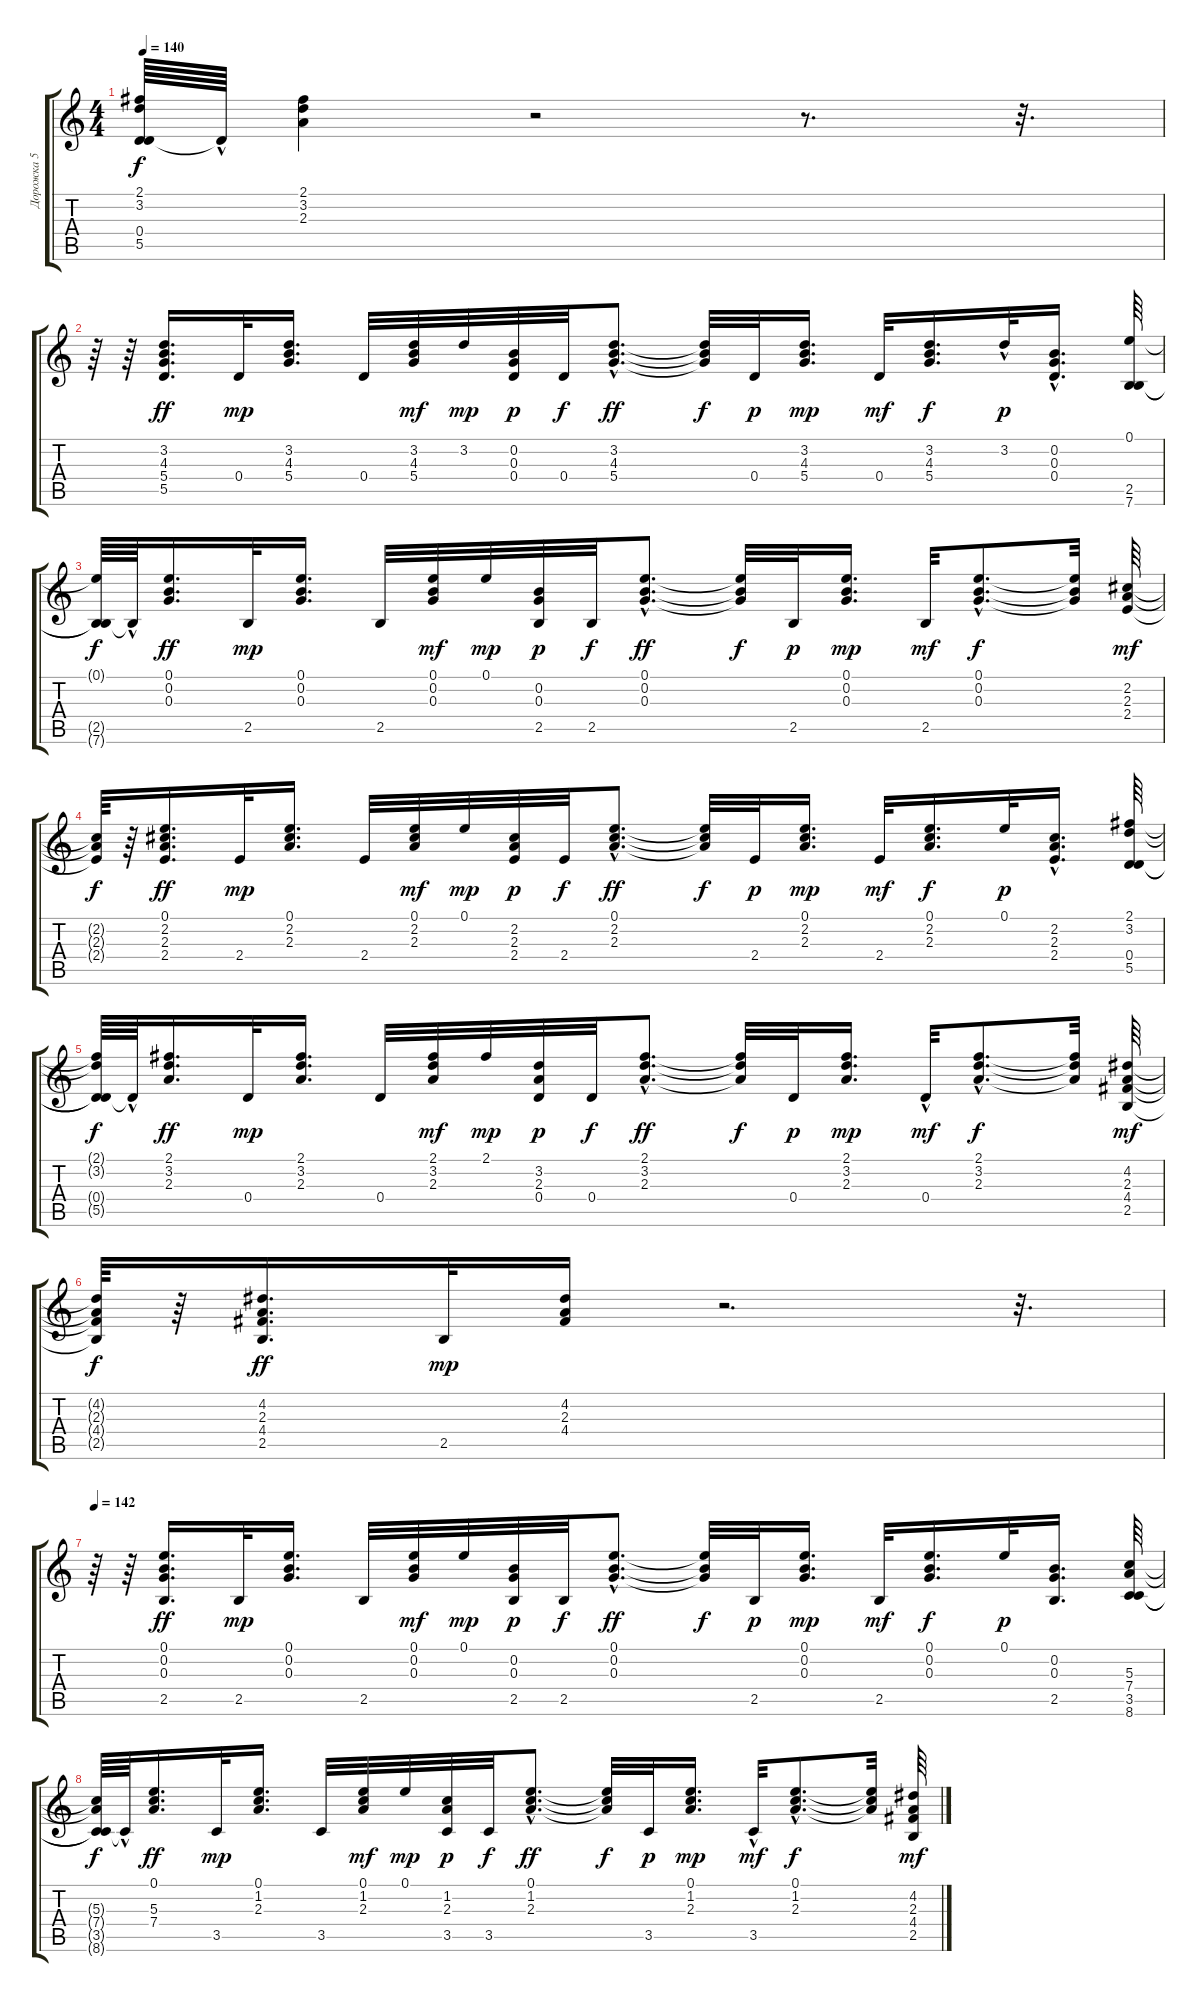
\track ("Дорожка 5" "Дорожка 5") {instrument acousticguitarsteel}
\staff {score tabs}
\tuning (E4 B3 G3 D3 A2 E2) {hide}
\ts (4 4)
\tempo 140
\clef g2
\ks c
(2.1{t} 3.2{t} 0.4{t} 5.5{t}).64{dy f} 5.5{hac t}.64 (2.1 3.2 2.3).4 r.2 r.8{d} r.32{d} |
r.64 r.64 (3.2 4.3 5.4 5.5).16{d dy ff} 0.4.32{dy mp} (3.2 4.3 5.4).16{d} 0.4.32 (3.2 4.3 5.4).32{dy mf} 3.2.32{dy mp} (0.2 0.3 0.4).32{dy p} 0.4.32{dy f} (3.2{hac} 4.3{hac} 5.4{hac}).8{d dy ff} (3.2{t} 4.3{t} 5.4{t}).32{dy f} 0.4.32{dy p} (3.2 4.3 5.4).16{d dy mp} 0.4.32{dy mf} (3.2 4.3 5.4).16{d dy f} 3.2{hac}.32{dy p} (0.2 0.3 0.4{hac}).16{d} (0.1 2.5 7.6).64 |
(0.1{t} 2.5{t} 7.6{t}).64{dy f} 7.6{hac t}.64 (0.1 0.2 0.3).16{d dy ff} 2.5.32{dy mp} (0.1 0.2 0.3).16{d} 2.5.32 (0.1 0.2 0.3).32{dy mf} 0.1.32{dy mp} (0.2 0.3 2.5).32{dy p} 2.5.32{dy f} (0.1{hac} 0.2{hac} 0.3{hac}).8{d dy ff} (0.1{t} 0.2{t} 0.3{t}).32{dy f} 2.5.32{dy p} (0.1 0.2 0.3).16{d dy mp} 2.5.32{dy mf} (0.1{hac} 0.2{hac} 0.3{hac}).8{d dy f} (0.1{t} 0.2{t} 0.3{t}).32 (2.2 2.3 2.4).64{dy mf} |
(2.2{t} 2.3{t} 2.4{t}).64{dy f} r.64 (0.1 2.2 2.3 2.4).16{d dy ff} 2.4.32{dy mp} (0.1 2.2 2.3).16{d} 2.4.32 (0.1 2.2 2.3).32{dy mf} 0.1.32{dy mp} (2.2 2.3 2.4).32{dy p} 2.4.32{dy f} (0.1{hac} 2.2{hac} 2.3{hac}).8{d dy ff} (0.1{t} 2.2{t} 2.3{t}).32{dy f} 2.4.32{dy p} (0.1 2.2 2.3).16{d dy mp} 2.4.32{dy mf} (0.1 2.2 2.3).16{d dy f} 0.1.32{dy p} (2.2{hac} 2.3 2.4{hac}).16{d} (2.1 3.2 0.4 5.5).64 |
(2.1{t} 3.2{t} 0.4{t} 5.5{t}).64{dy f} 5.5{hac t}.64 (2.1 3.2 2.3).16{d dy ff} 0.4.32{dy mp} (2.1 3.2 2.3).16{d} 0.4.32 (2.1 3.2 2.3).32{dy mf} 2.1.32{dy mp} (3.2 2.3 0.4).32{dy p} 0.4.32{dy f} (2.1{hac} 3.2{hac} 2.3{hac}).8{d dy ff} (2.1{t} 3.2{t} 2.3{t}).32{dy f} 0.4.32{dy p} (2.1 3.2 2.3).16{d dy mp} 0.4{hac}.32{dy mf} (2.1{hac} 3.2{hac} 2.3{hac}).8{d dy f} (2.1{t} 3.2{t} 2.3{t}).32 (4.2 2.3 4.4 2.5).64{dy mf} |
(4.2{t} 2.3{t} 4.4{t} 2.5{t}).64{dy f} r.64 (4.2 2.3 4.4 2.5).16{d dy ff} 2.5.32{dy mp} (4.2 2.3 4.4).16 r.2{d} r.32{d} |
\tempo 142
r.64 r.64 (0.1 0.2 0.3 2.5).16{d dy ff volume 8} 2.5.32{dy mp} (0.1 0.2 0.3).16{d} 2.5.32 (0.1 0.2 0.3).32{dy mf} 0.1.32{dy mp} (0.2 0.3 2.5).32{dy p} 2.5.32{dy f} (0.1{hac} 0.2{hac} 0.3{hac}).8{d dy ff} (0.1{t} 0.2{t} 0.3{t}).32{dy f} 2.5.32{dy p} (0.1 0.2 0.3).16{d dy mp} 2.5.32{dy mf} (0.1 0.2 0.3).16{d dy f} 0.1.32{dy p} (0.2 0.3 2.5).16{d} (5.3 7.4 3.5 8.6).64 |
(5.3{t} 7.4{t} 3.5{t} 8.6{t}).64{dy f} 8.6{hac t}.64 (0.1 5.3 7.4).16{d dy ff} 3.5.32{dy mp} (0.1 1.2 2.3).16{d} 3.5.32 (0.1 1.2 2.3).32{dy mf} 0.1.32{dy mp} (1.2 2.3 3.5).32{dy p} 3.5.32{dy f} (0.1{hac} 1.2{hac} 2.3{hac}).8{d dy ff} (0.1{t} 1.2{t} 2.3{t}).32{dy f} 3.5.32{dy p} (0.1 1.2 2.3).16{d dy mp} 3.5{hac}.32{dy mf} (0.1{hac} 1.2{hac} 2.3{hac}).8{d dy f} (0.1{t} 1.2{t} 2.3{t}).32 (4.2 2.3 4.4 2.5).64{dy mf}
